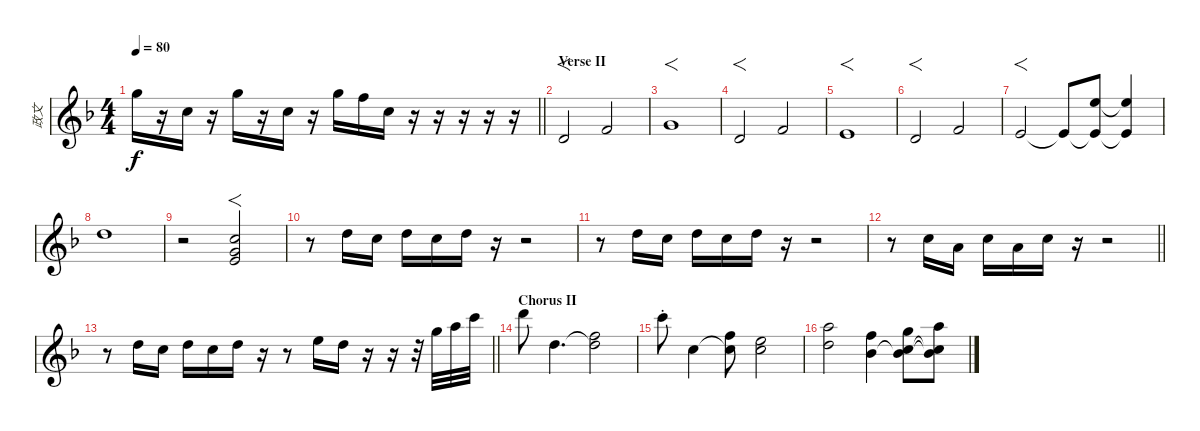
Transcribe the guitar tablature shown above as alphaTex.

\track ("政文" "政文") {instrument stringensemble1}
\staff {score}
\tuning (E4 B3 G3 D3 A2 E2) {hide}
\ts (4 4)
\tempo 80
\clef g2
\barLineRight lightlight
\ks f
20.2.16{dy f} r.16 17.3.16 r.16 20.2.16 r.16 17.3.16 r.16 20.2.16 13.1.16 17.3.16 r.16 r.16 r.16 r.16 r.16 |
\section ("" "Verse II")
3.2.2{f} 1.1.2 |
3.1.1{f} |
3.2.2{f} 1.1.2 |
0.1.1{f} |
3.2.2{f} 1.1.2 |
5.2.2{f} 5.2{t}.8 (12.1 5.2{t}).8 (12.1{t} 5.2{t}).4 |
10.1.1 |
r.2 (8.1 8.2 9.3).2{f} |
r.8 10.1.16 8.1.16 10.1.16 8.1.16 10.1.16 r.16 r.2 |
r.8 10.1.16 8.1.16 10.1.16 8.1.16 10.1.16 r.16 r.2 |
\barLineRight lightlight
r.8 8.1.16 10.2.16 8.1.16 10.2.16 8.1.16 r.16 r.2 |
\section ("" "")
\barLineRight lightlight
r.8 10.1.16 8.1.16 10.1.16 8.1.16 10.1.16 r.16 r.8 12.1.16 10.1.16 r.16 r.16 r.32 15.1.32 17.1.32 20.1.32 |
\section ("" "Chorus II")
22.1.8 10.1.4{d} (10.1{t} 18.2).2 |
20.1{st}.8 13.2.4 (13.1 13.2{t}).8 (12.1 13.2).2 |
(17.1 15.2).2 (13.1 15.3).4 (15.1 13.2 15.3{t}).8 (17.1 13.2{t} 15.3{t}).8
